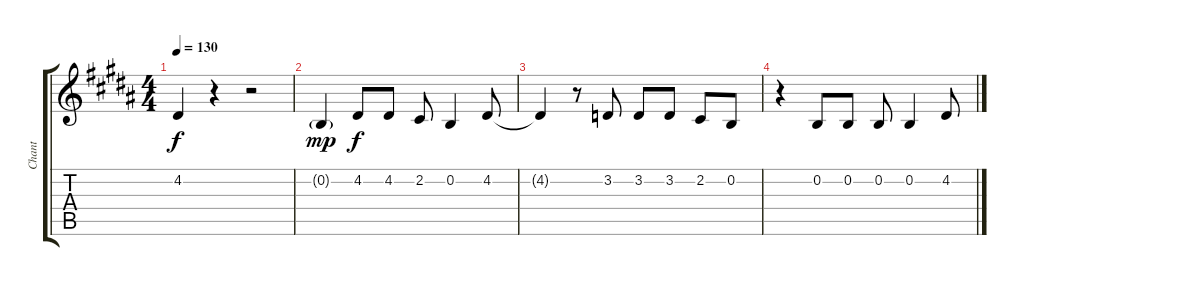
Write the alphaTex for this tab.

\track ("Chant" "Chant") {instrument clarinet}
\staff {score tabs}
\tuning (E4 B3 G3 D3 A2 E2) {hide}
\ts (4 4)
\tempo 130
\clef g2
\ks b
4.2{t}.4{dy f volume 0} r.4 r.2 |
0.2{g}.4{dy mp} 4.2.8{dy f} 4.2.8 2.2.8 0.2.4 4.2.8 |
4.2{t}.4 r.8 3.2.8 3.2.8 3.2.8 2.2.8 0.2.8 |
r.4 0.2.8 0.2.8 0.2.8 0.2.4 4.2.8
